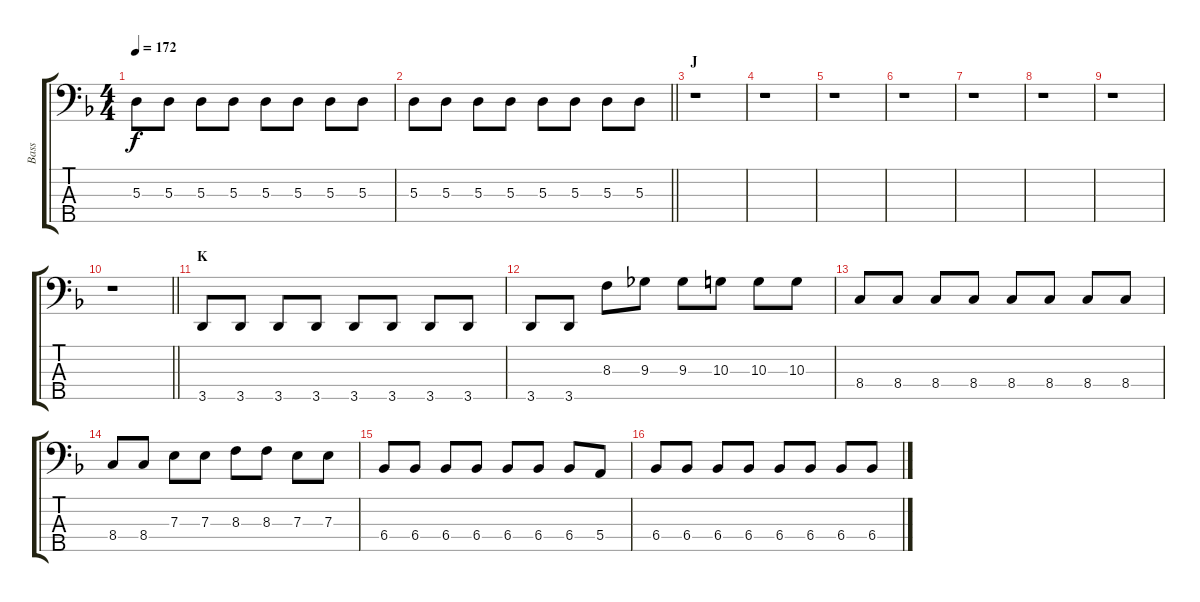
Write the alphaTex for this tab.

\track ("Bass" "Bass") {instrument electricbassfinger}
\staff {score tabs}
\tuning (G2 D2 A1 E1 B0) {hide}
\ts (4 4)
\tempo 172
\clef f4
\ks f
5.3.8{dy f} 5.3.8 5.3.8 5.3.8 5.3.8 5.3.8 5.3.8 5.3.8 |
\barLineRight lightlight
5.3.8 5.3.8 5.3.8 5.3.8 5.3.8 5.3.8 5.3.8 5.3.8 |
\section ("" "J")
r.1 |
r.1 |
r.1 |
r.1 |
r.1 |
r.1 |
r.1 |
\barLineRight lightlight
r.1 |
\section ("" "K")
3.5.8 3.5.8 3.5.8 3.5.8 3.5.8 3.5.8 3.5.8 3.5.8 |
3.5.8 3.5.8 8.3.8 9.3.8 9.3.8 10.3.8 10.3.8 10.3.8 |
8.4.8 8.4.8 8.4.8 8.4.8 8.4.8 8.4.8 8.4.8 8.4.8 |
8.4.8 8.4.8 7.3.8 7.3.8 8.3.8 8.3.8 7.3.8 7.3.8 |
6.4.8 6.4.8 6.4.8 6.4.8 6.4.8 6.4.8 6.4.8 5.4.8 |
6.4.8 6.4.8 6.4.8 6.4.8 6.4.8 6.4.8 6.4.8 6.4.8
